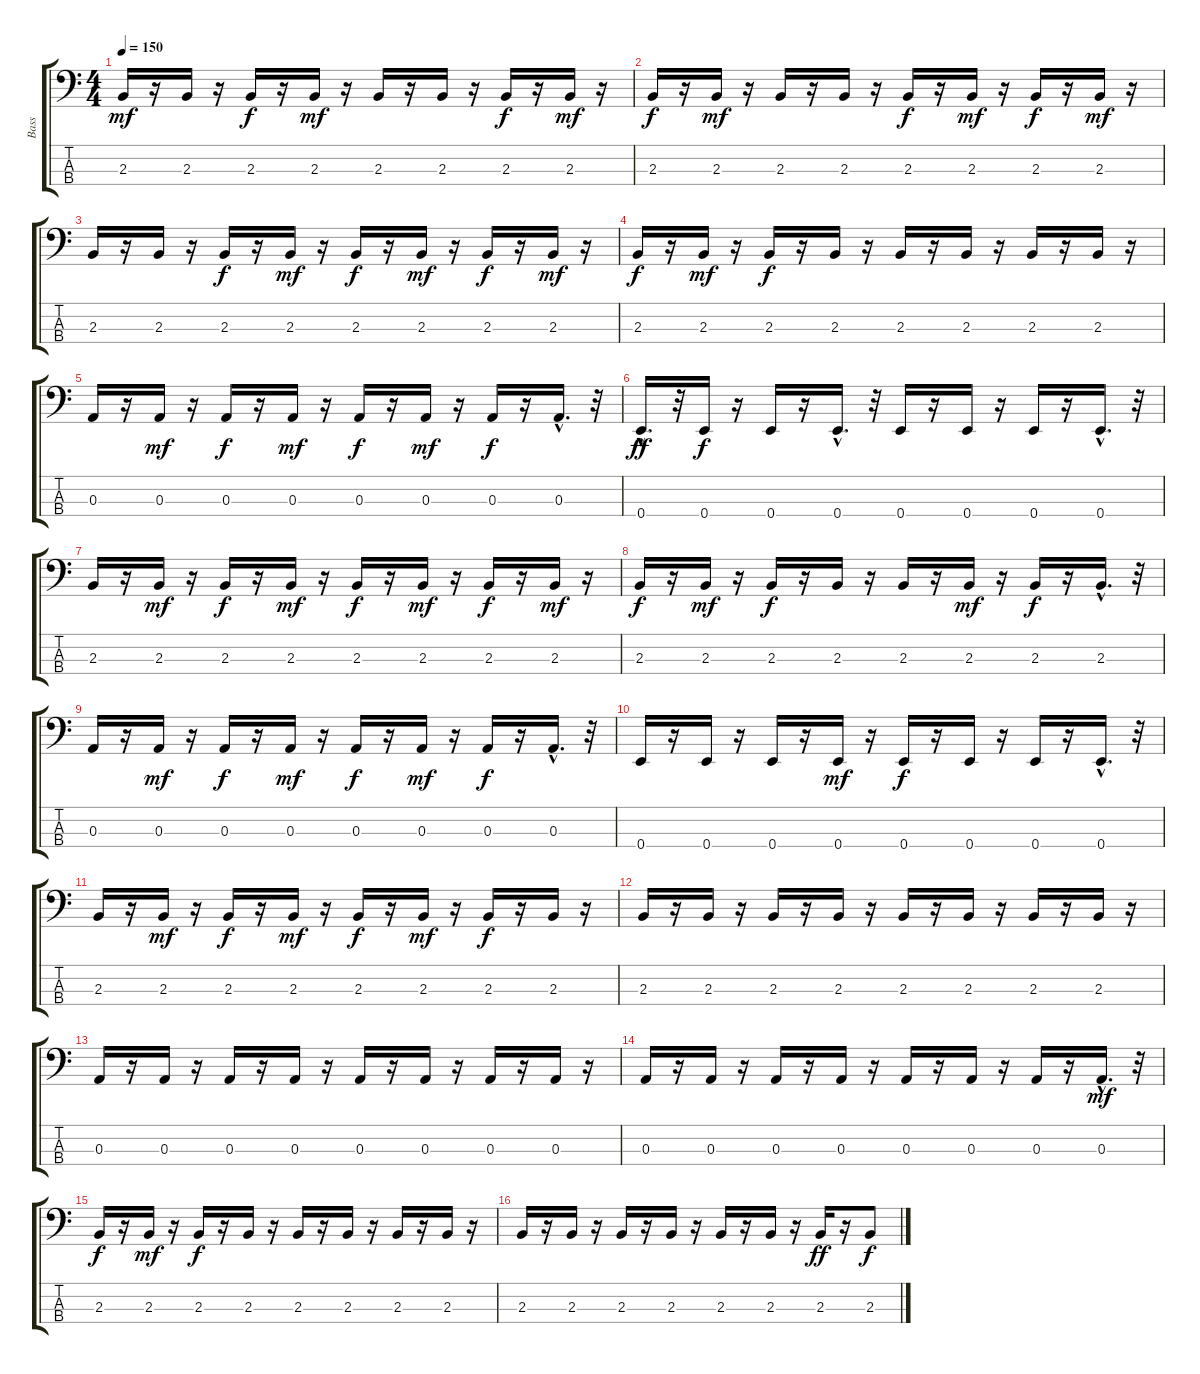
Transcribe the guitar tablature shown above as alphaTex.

\track ("Bass" "Bass") {instrument acousticbass}
\staff {score tabs}
\tuning (G2 D2 A1 E1) {hide}
\ts (4 4)
\tempo 150
\clef f4
\ks c
2.3.16{dy mf} r.16 2.3.16 r.16 2.3.16{dy f} r.16 2.3.16{dy mf} r.16 2.3.16 r.16 2.3.16 r.16 2.3.16{dy f} r.16 2.3.16{dy mf} r.16 |
2.3.16{dy f} r.16 2.3.16{dy mf} r.16 2.3.16 r.16 2.3.16 r.16 2.3.16{dy f} r.16 2.3.16{dy mf} r.16 2.3.16{dy f} r.16 2.3.16{dy mf} r.16 |
2.3.16 r.16 2.3.16 r.16 2.3.16{dy f} r.16 2.3.16{dy mf} r.16 2.3.16{dy f} r.16 2.3.16{dy mf} r.16 2.3.16{dy f} r.16 2.3.16{dy mf} r.16 |
2.3.16{dy f} r.16 2.3.16{dy mf} r.16 2.3.16{dy f} r.16 2.3.16 r.16 2.3.16 r.16 2.3.16 r.16 2.3.16 r.16 2.3.16 r.16 |
0.3.16 r.16 0.3.16{dy mf} r.16 0.3.16{dy f} r.16 0.3.16{dy mf} r.16 0.3.16{dy f} r.16 0.3.16{dy mf} r.16 0.3.16{dy f} r.16 0.3{hac}.16{d} r.32 |
0.4{hac}.16{d dy ff} r.32 0.4.16{dy f} r.16 0.4.16 r.16 0.4{hac}.16{d} r.32 0.4.16 r.16 0.4.16 r.16 0.4.16 r.16 0.4{hac}.16{d} r.32 |
2.3.16 r.16 2.3.16{dy mf} r.16 2.3.16{dy f} r.16 2.3.16{dy mf} r.16 2.3.16{dy f} r.16 2.3.16{dy mf} r.16 2.3.16{dy f} r.16 2.3.16{dy mf} r.16 |
2.3.16{dy f} r.16 2.3.16{dy mf} r.16 2.3.16{dy f} r.16 2.3.16 r.16 2.3.16 r.16 2.3.16{dy mf} r.16 2.3.16{dy f} r.16 2.3{hac}.16{d} r.32 |
0.3.16 r.16 0.3.16{dy mf} r.16 0.3.16{dy f} r.16 0.3.16{dy mf} r.16 0.3.16{dy f} r.16 0.3.16{dy mf} r.16 0.3.16{dy f} r.16 0.3{hac}.16{d} r.32 |
0.4.16 r.16 0.4.16 r.16 0.4.16 r.16 0.4.16{dy mf} r.16 0.4.16{dy f} r.16 0.4.16 r.16 0.4.16 r.16 0.4{hac}.16{d} r.32 |
2.3.16 r.16 2.3.16{dy mf} r.16 2.3.16{dy f} r.16 2.3.16{dy mf} r.16 2.3.16{dy f} r.16 2.3.16{dy mf} r.16 2.3.16{dy f} r.16 2.3.16 r.16 |
2.3.16 r.16 2.3.16 r.16 2.3.16 r.16 2.3.16 r.16 2.3.16 r.16 2.3.16 r.16 2.3.16 r.16 2.3.16 r.16 |
0.3.16 r.16 0.3.16 r.16 0.3.16 r.16 0.3.16 r.16 0.3.16 r.16 0.3.16 r.16 0.3.16 r.16 0.3.16 r.16 |
0.3.16 r.16 0.3.16 r.16 0.3.16 r.16 0.3.16 r.16 0.3.16 r.16 0.3.16 r.16 0.3.16 r.16 0.3{hac}.16{d dy mf} r.32 |
2.3.16{dy f} r.16 2.3.16{dy mf} r.16 2.3.16{dy f} r.16 2.3.16 r.16 2.3.16 r.16 2.3.16 r.16 2.3.16 r.16 2.3.16 r.16 |
2.3.16 r.16 2.3.16 r.16 2.3.16 r.16 2.3.16 r.16 2.3.16 r.16 2.3.16 r.16 2.3.16{dy ff} r.16 2.3.8{dy f}
